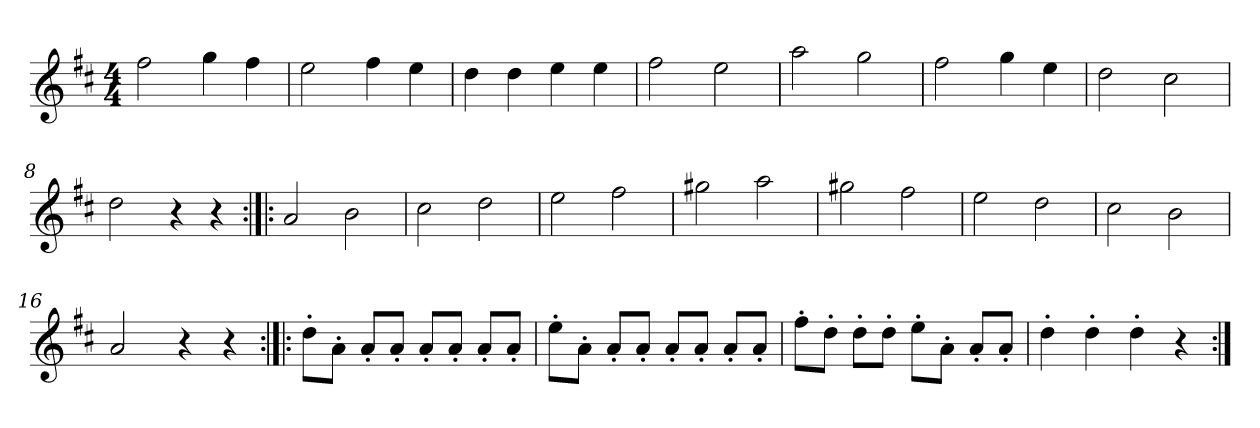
**kern
*part1
*staff1
*clefG2
*k[f#c#]
*D:
*M4/4
*MM120
=1
2ff#
4gg
4ff#
=2
2ee
4ff#
4ee
=3
4dd
4dd
4ee
4ee
=4
2ff#
2ee
=5
2aa
2gg
=6
2ff#
4gg
4ee
=7
2dd
2cc#
=8
2dd
4r
4r
=9:|!|:
2a
2b
=10
2cc#
2dd
=11
2ee
2ff#
=12
2gg#X
2aa
=13
2gg#X
2ff#
=14
2ee
2dd
=15
2cc#
2b
=16
2a
4r
4r
=17:|!|:
8dd'\L
8a'\J
8a'/L
8a'/J
8a'/L
8a'/J
8a'/L
8a'/J
=18
8ee'\L
8a'\J
8a'/L
8a'/J
8a'/L
8a'/J
8a'/L
8a'/J
=19
8ff#'\L
8dd'\J
8dd'\L
8dd'\J
8ee'\L
8a'\J
8a'/L
8a'/J
=20
4dd'
4dd'
4dd'
4r
=:|!
*-
